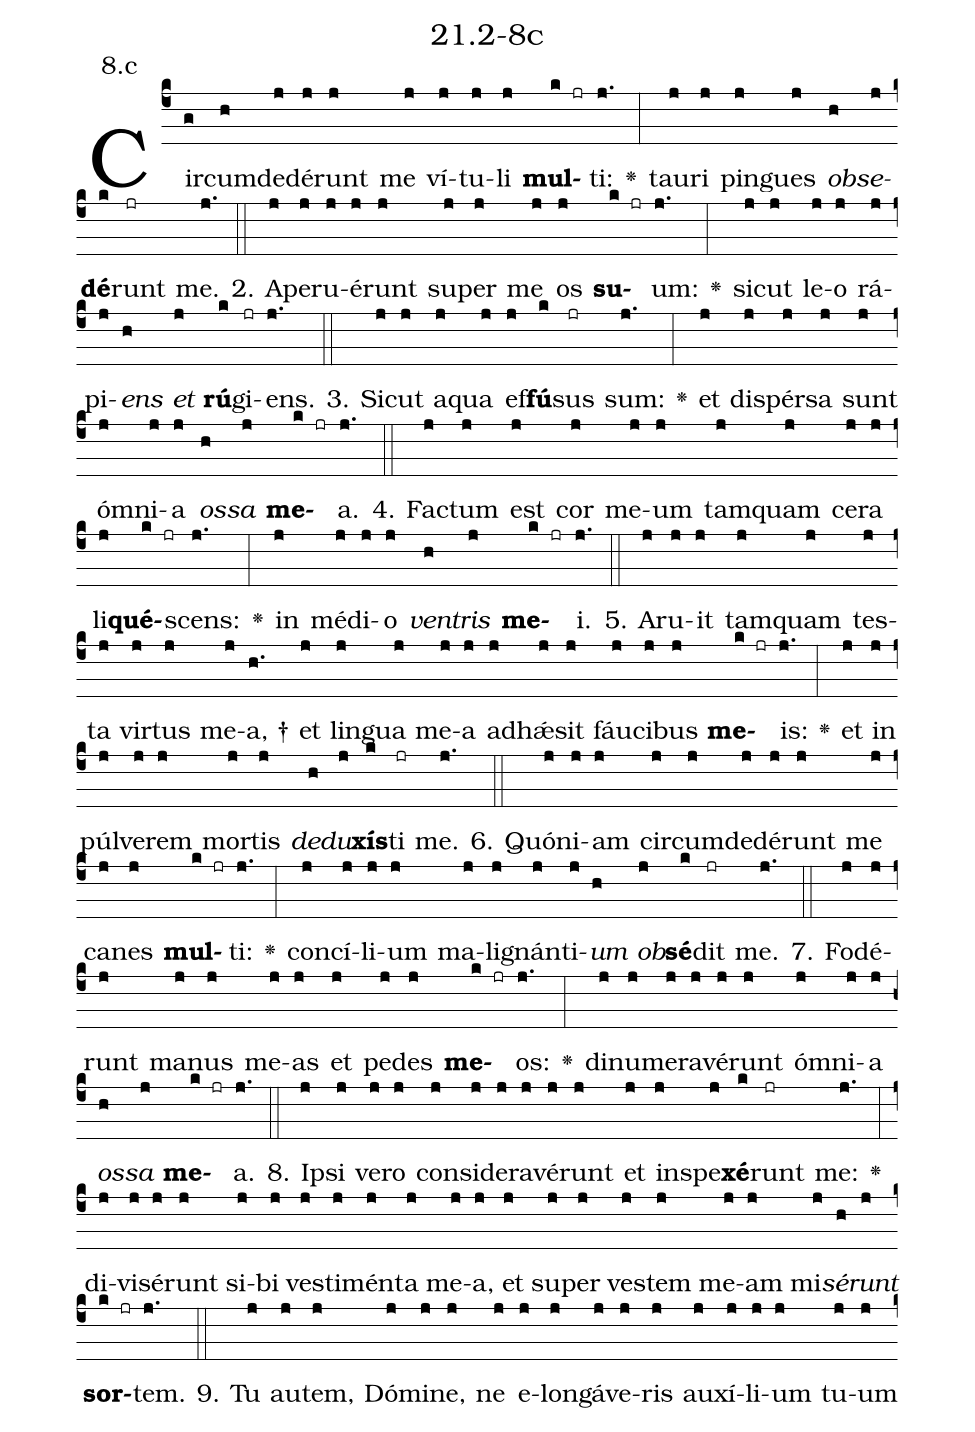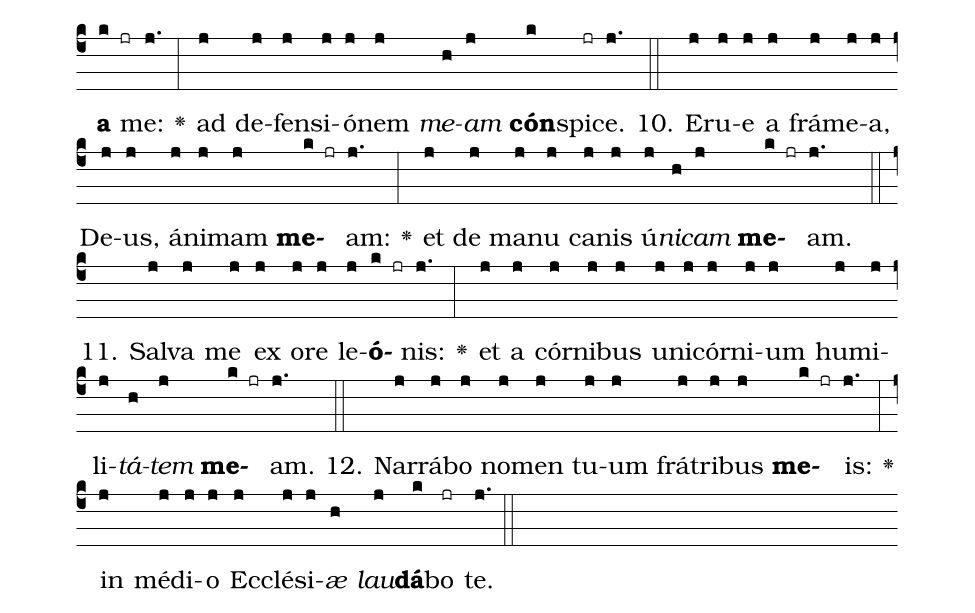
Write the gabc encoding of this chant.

name: 21.2-8c;
annotation: 8.c;
%%
(c4)Cir(g)cum(h)de(j)dé(j)runt(j) me(j) ví(j)tu(j)li(j) <b>mul</b>(k jr)ti:(j.) <v>\greheightstar</v>(:) tau(j)ri(j) pin(j)gues(j) <i>ob</i>(h)<i>se</i>(j)<b>dé</b>(k)runt(jr) me.(j.) (::)
2. A(j)pe(j)ru(j)é(j)runt(j) su(j)per(j) me(j) os(j) <b>su</b>(k jr)um:(j.) <v>\greheightstar</v>(:) sic(j)ut(j) le(j)o(j) rá(j)pi(j)<i>ens</i>(h) <i>et</i>(j) <b>rú</b>(k)gi(jr)ens.(j.) (::)
3. Sic(j)ut(j) a(j)qua(j) ef(j)<b>fú</b>(k)sus(jr) sum:(j.) <v>\greheightstar</v>(:) et(j) di(j)spér(j)sa(j) sunt(j) óm(j)ni(j)a(j) <i>os</i>(h)<i>sa</i>(j) <b>me</b>(k jr)a.(j.) (::)
4. Fac(j)tum(j) est(j) cor(j) me(j)um(j) tam(j)quam(j) ce(j)ra(j) li(j)<b>qué</b>(k jr)scens:(j.) <v>\greheightstar</v>(:) in(j) mé(j)di(j)o(j) <i>ven</i>(h)<i>tris</i>(j) <b>me</b>(k jr)i.(j.) (::)
5. A(j)ru(j)it(j) tam(j)quam(j) tes(j)ta(j) vir(j)tus(j) me(j)a, †(h.) et(j) lin(j)gua(j) me(j)a(j) ad(j)hǽ(j)sit(j) fáu(j)ci(j)bus(j) <b>me</b>(k jr)is:(j.) <v>\greheightstar</v>(:) et(j) in(j) púl(j)ve(j)rem(j) mor(j)tis(j) <i>de</i>(h)<i>du</i>(j)<b>xís</b>(k)ti(jr) me.(j.) (::)
6. Quón(j)i(j)am(j) cir(j)cum(j)de(j)dé(j)runt(j) me(j) ca(j)nes(j) <b>mul</b>(k jr)ti:(j.) <v>\greheightstar</v>(:) con(j)cí(j)li(j)um(j) ma(j)li(j)gnán(j)ti(j)<i>um</i>(h) <i>ob</i>(j)<b>sé</b>(k)dit(jr) me.(j.) (::)
7. Fo(j)dé(j)runt(j) ma(j)nus(j) me(j)as(j) et(j) pe(j)des(j) <b>me</b>(k jr)os:(j.) <v>\greheightstar</v>(:) di(j)nu(j)me(j)ra(j)vé(j)runt(j) óm(j)ni(j)a(j) <i>os</i>(h)<i>sa</i>(j) <b>me</b>(k jr)a.(j.) (::)
8. Ip(j)si(j) ve(j)ro(j) con(j)si(j)de(j)ra(j)vé(j)runt(j) et(j) in(j)spe(j)<b>xé</b>(k)runt(jr) me:(j.) <v>\greheightstar</v>(:) di(j)vi(j)sé(j)runt(j) si(j)bi(j) ves(j)ti(j)mén(j)ta(j) me(j)a,(j) et(j) su(j)per(j) ves(j)tem(j) me(j)am(j) mi(j)<i>sé</i>(h)<i>runt</i>(j) <b>sor</b>(k jr)tem.(j.) (::)
9. Tu(j) au(j)tem,(j) Dó(j)mi(j)ne,(j) ne(j) e(j)lon(j)gá(j)ve(j)ris(j) au(j)xí(j)li(j)um(j) tu(j)um(j) <b>a</b>(k jr) me:(j.) <v>\greheightstar</v>(:) ad(j) de(j)fen(j)si(j)ó(j)nem(j) <i>me</i>(h)<i>am</i>(j) <b>cón</b>(k)spi(jr)ce.(j.) (::)
10. E(j)ru(j)e(j) a(j) frá(j)me(j)a,(j) De(j)us,(j) á(j)ni(j)mam(j) <b>me</b>(k jr)am:(j.) <v>\greheightstar</v>(:) et(j) de(j) ma(j)nu(j) ca(j)nis(j) ú(j)<i>ni</i>(h)<i>cam</i>(j) <b>me</b>(k jr)am.(j.) (::)
11. Sal(j)va(j) me(j) ex(j) o(j)re(j) le(j)<b>ó</b>(k jr)nis:(j.) <v>\greheightstar</v>(:) et(j) a(j) cór(j)ni(j)bus(j) u(j)ni(j)cór(j)ni(j)um(j) hu(j)mi(j)li(j)<i>tá</i>(h)<i>tem</i>(j) <b>me</b>(k jr)am.(j.) (::)
12. Nar(j)rá(j)bo(j) no(j)men(j) tu(j)um(j) frá(j)tri(j)bus(j) <b>me</b>(k jr)is:(j.) <v>\greheightstar</v>(:) in(j) mé(j)di(j)o(j) Ec(j)clé(j)si(j)<i>æ</i>(h) <i>lau</i>(j)<b>dá</b>(k)bo(jr) te.(j.) (::)
